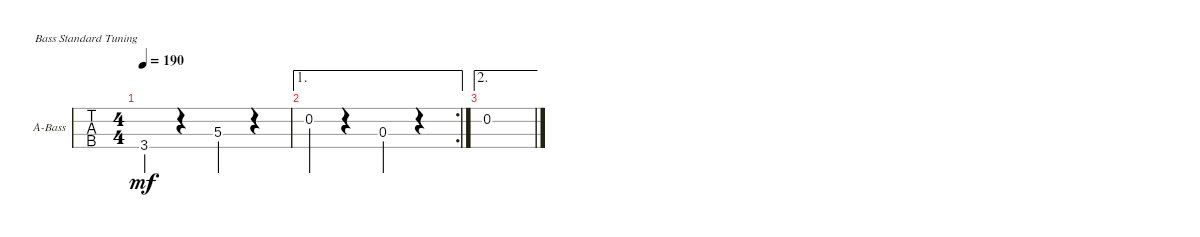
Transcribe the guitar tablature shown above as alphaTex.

\defaultSystemsLayout 4
\bracketExtendMode groupsimilarinstruments
\firstSystemTrackNameOrientation horizontal
\otherSystemsTrackNameOrientation horizontal
\track ("Acoustic Bass" "A-Bass") {instrument acousticbass}
\staff {tabs}
\tuning (G2 D2 A1 E1)
\ts (4 4)
\tempo 190
\clef f4
\ks d
3.4.4{dy mf} r.4 5.3.4 r.4 |
\ae 1
\rc 2
0.2.4 r.4 0.3.4 r.4 |
\ae 2
0.2.1
